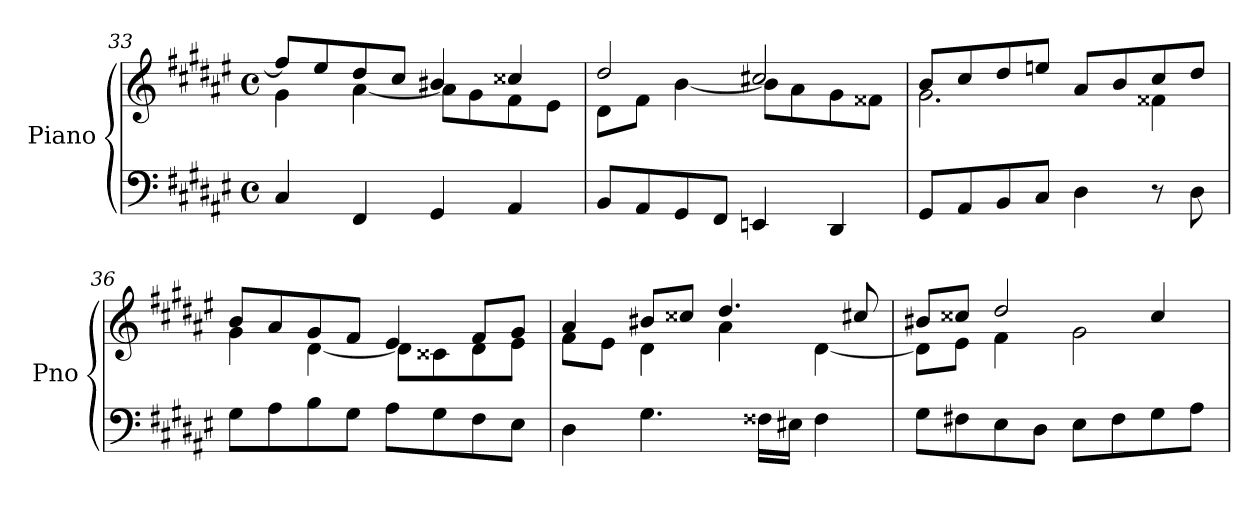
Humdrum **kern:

**kern	**kern
*part1	*part1
*staff2	*staff1
*I"Piano	*
*I'Pno	*
*clefF4	*clefG2
*k[f#c#g#d#a#e#]	*k[f#c#g#d#a#e#]
*M4/4	*M4/4
*met(c)	*met(c)
=33	=33
*	*^
4C#/	8ff#/L]	4g#\
.	8ee#/	.
4FF#/	8dd#/	[4a#\
.	8cc#/J	.
4GG#/	4b#X/	8a#\L]
.	.	8g#\
4AA#/	4cc##X/	8f#\
.	.	8e#\J
=34	=34	=34
8BB/L	2dd#/	8d#\L
8AA#/	.	8f#\J
8GG#/	.	[4b\
8FF#/J	.	.
4EEn/	2cc#X/	8b\L]
.	.	8a#\
4DD#/	.	8g#\
.	.	8f##X\J
=35	=35	=35
8GG#/L	8b/L	2.g#\
8AA#/	8cc#/	.
8BB/	8dd#/	.
8C#/J	8een/J	.
4D#\	8a#/L	.
.	8b/	.
8r	8cc#/	4f##X\
8D#\	8dd#/J	.
=36	=36	=36
8G#\L	8b/L	4g#\
8A#\	8a#/	.
8B\	8g#/	[4d#\
8G#\J	8f#/J	.
8A#\L	4e#/	8d#\L]
8G#\	.	8c##X\
8F#\	8f#/L	8d#\
8E#\J	8g#/J	8e#\J
=37	=37	=37
4D#\	4a#/	8f#\L
.	.	8e#\J
4.G#\	8b#X/L	4d#\
.	8cc##X/J	.
.	4.dd#/	4a#\
16F##X\LL	.	.
16E#X\JJ	.	.
4F##\	.	[4d#\
.	8cc#X/	.
=38	=38	=38
8G#\L	8b#X/L	8d#\L]
8F#X\	8cc##X/J	8e#\J
8E#\	2dd#/	4f#\
8D#\J	.	.
8E#\L	.	2g#\
8F#\	.	.
8G#\	4cc##/	.
8A#\J	.	.
*	*v	*v
=	=
*-	*-
